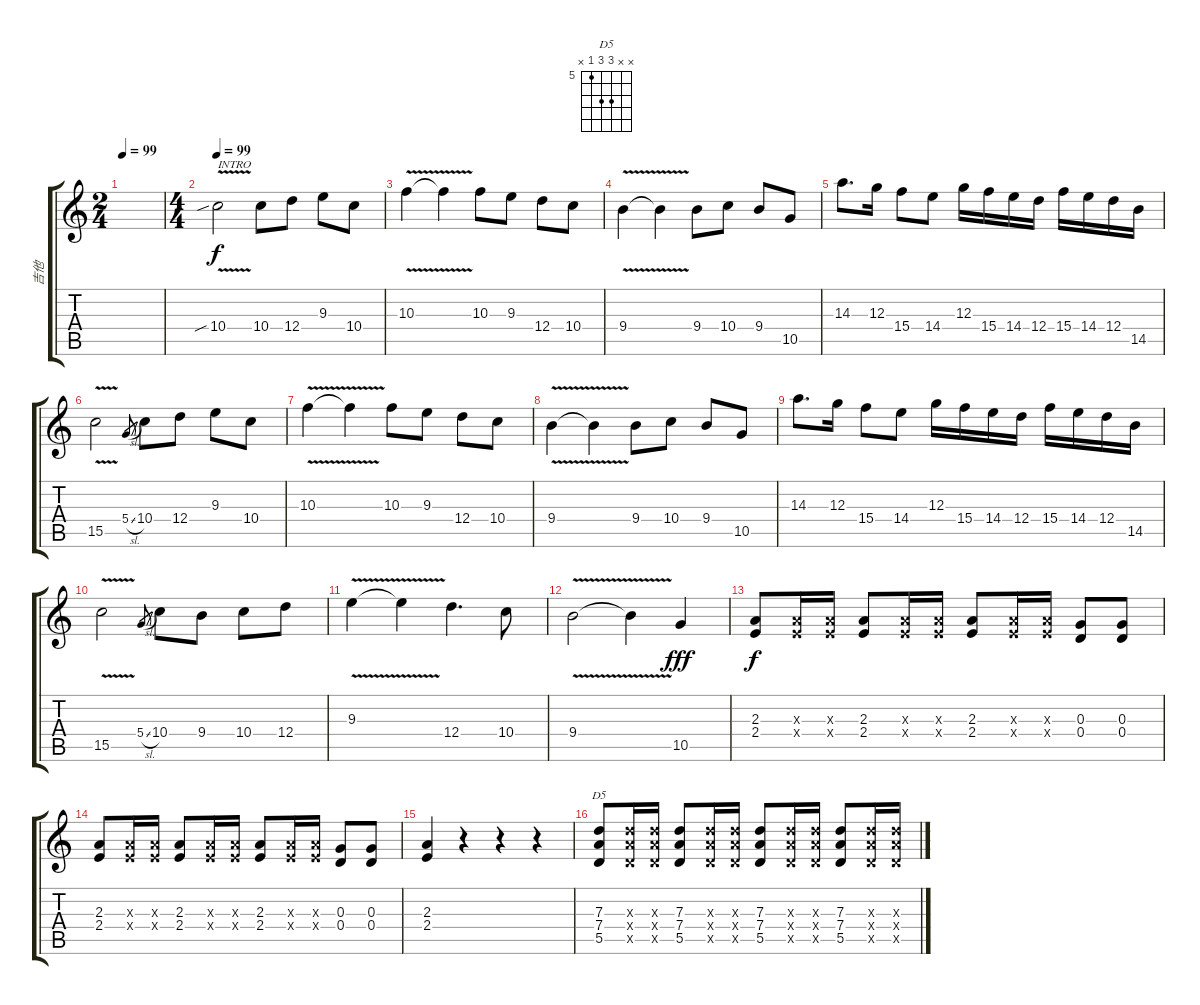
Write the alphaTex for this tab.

\track ("吉他" "吉他") {instrument overdrivenguitar}
\staff {score tabs}
\tuning (E4 B3 G3 D3 A2 E2) {hide}
\chord ("D5" x x 7 7 5 x) {firstfret 5}
\ts (2 4)
\tempo 99
\clef g2
\ks c
|
\ts (4 4)
\tempo 99
10.4{v sib}.2{txt "INTRO" volume 16} 10.4.8 12.4.8 9.3.8 10.4.8 |
10.3{v}.4 10.3{t}.4 10.3.8 9.3.8 12.4.8 10.4.8 |
9.4{v}.4 9.4{t}.4 9.4.8 10.4.8 9.4.8 10.5.8 |
14.3.8{d} 12.3.16 15.4.8 14.4.8 12.3.16 15.4.16 14.4.16 12.4.16 15.4.16 14.4.16 12.4.16 14.5.16 |
15.5{v}.2 5.4{sl}.8{gr} 10.4.8 12.4.8 9.3.8 10.4.8 |
10.3{v}.4 10.3{t}.4 10.3.8 9.3.8 12.4.8 10.4.8 |
9.4{v}.4 9.4{t}.4 9.4.8 10.4.8 9.4.8 10.5.8 |
14.3.8{d} 12.3.16 15.4.8 14.4.8 12.3.16 15.4.16 14.4.16 12.4.16 15.4.16 14.4.16 12.4.16 14.5.16 |
15.5{v}.2 5.4{sl}.8{gr} 10.4.8 9.4.8 10.4.8 12.4.8 |
9.3{v}.4 9.3{t}.4 12.4.4{d} 10.4.8 |
9.4{v}.2 9.4{t}.4 10.5.4{dy fff} |
(2.3 2.4).8{dy f volume 11} (2.3{x} 2.4{x}).16 (2.3{x} 2.4{x}).16 (2.3 2.4).8 (2.3{x} 2.4{x}).16 (2.3{x} 2.4{x}).16 (2.3 2.4).8 (2.3{x} 2.4{x}).16 (2.3{x} 2.4{x}).16 (0.3 0.4).8 (0.3 0.4).8 |
(2.3 2.4).8 (2.3{x} 2.4{x}).16 (2.3{x} 2.4{x}).16 (2.3 2.4).8 (2.3{x} 2.4{x}).16 (2.3{x} 2.4{x}).16 (2.3 2.4).8 (2.3{x} 2.4{x}).16 (2.3{x} 2.4{x}).16 (0.3 0.4).8 (0.3 0.4).8 |
(2.3 2.4).4 r.4 r.4 r.4 |
(7.3 7.4 5.5).8{ch "D5" volume 12} (7.3{x} 7.4{x} 5.5{x}).16 (7.3{x} 7.4{x} 5.5{x}).16 (7.3 7.4 5.5).8 (7.3{x} 7.4{x} 5.5{x}).16 (7.3{x} 7.4{x} 5.5{x}).16 (7.3 7.4 5.5).8 (7.3{x} 7.4{x} 5.5{x}).16 (7.3{x} 7.4{x} 5.5{x}).16 (7.3 7.4 5.5).8 (7.3{x} 7.4{x} 5.5{x}).16 (7.3{x} 7.4{x} 5.5{x}).16
